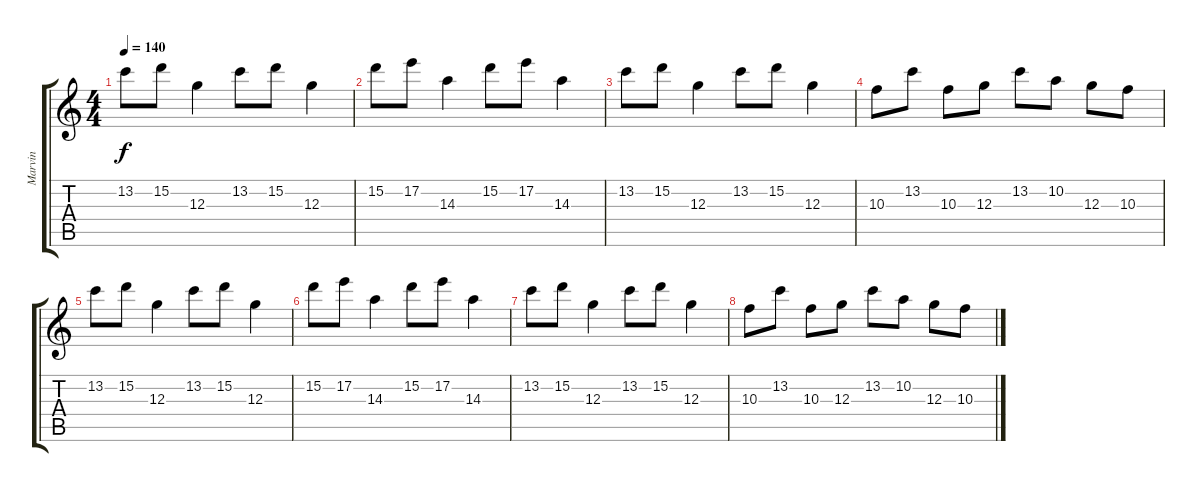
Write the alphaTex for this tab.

\track ("Marvin" "Marvin") {instrument overdrivenguitar}
\staff {score tabs}
\tuning (E4 B3 G3 D3 A2 E2) {hide}
\ts (4 4)
\tempo 140
\clef g2
\ks c
13.2.8{dy f} 15.2.8 12.3.4 13.2.8 15.2.8 12.3.4 |
15.2.8 17.2.8 14.3.4 15.2.8 17.2.8 14.3.4 |
13.2.8 15.2.8 12.3.4 13.2.8 15.2.8 12.3.4 |
10.3.8 13.2.8 10.3.8 12.3.8 13.2.8 10.2.8 12.3.8 10.3.8 |
13.2.8 15.2.8 12.3.4 13.2.8 15.2.8 12.3.4 |
15.2.8 17.2.8 14.3.4 15.2.8 17.2.8 14.3.4 |
13.2.8 15.2.8 12.3.4 13.2.8 15.2.8 12.3.4 |
10.3.8 13.2.8 10.3.8 12.3.8 13.2.8 10.2.8 12.3.8 10.3.8
